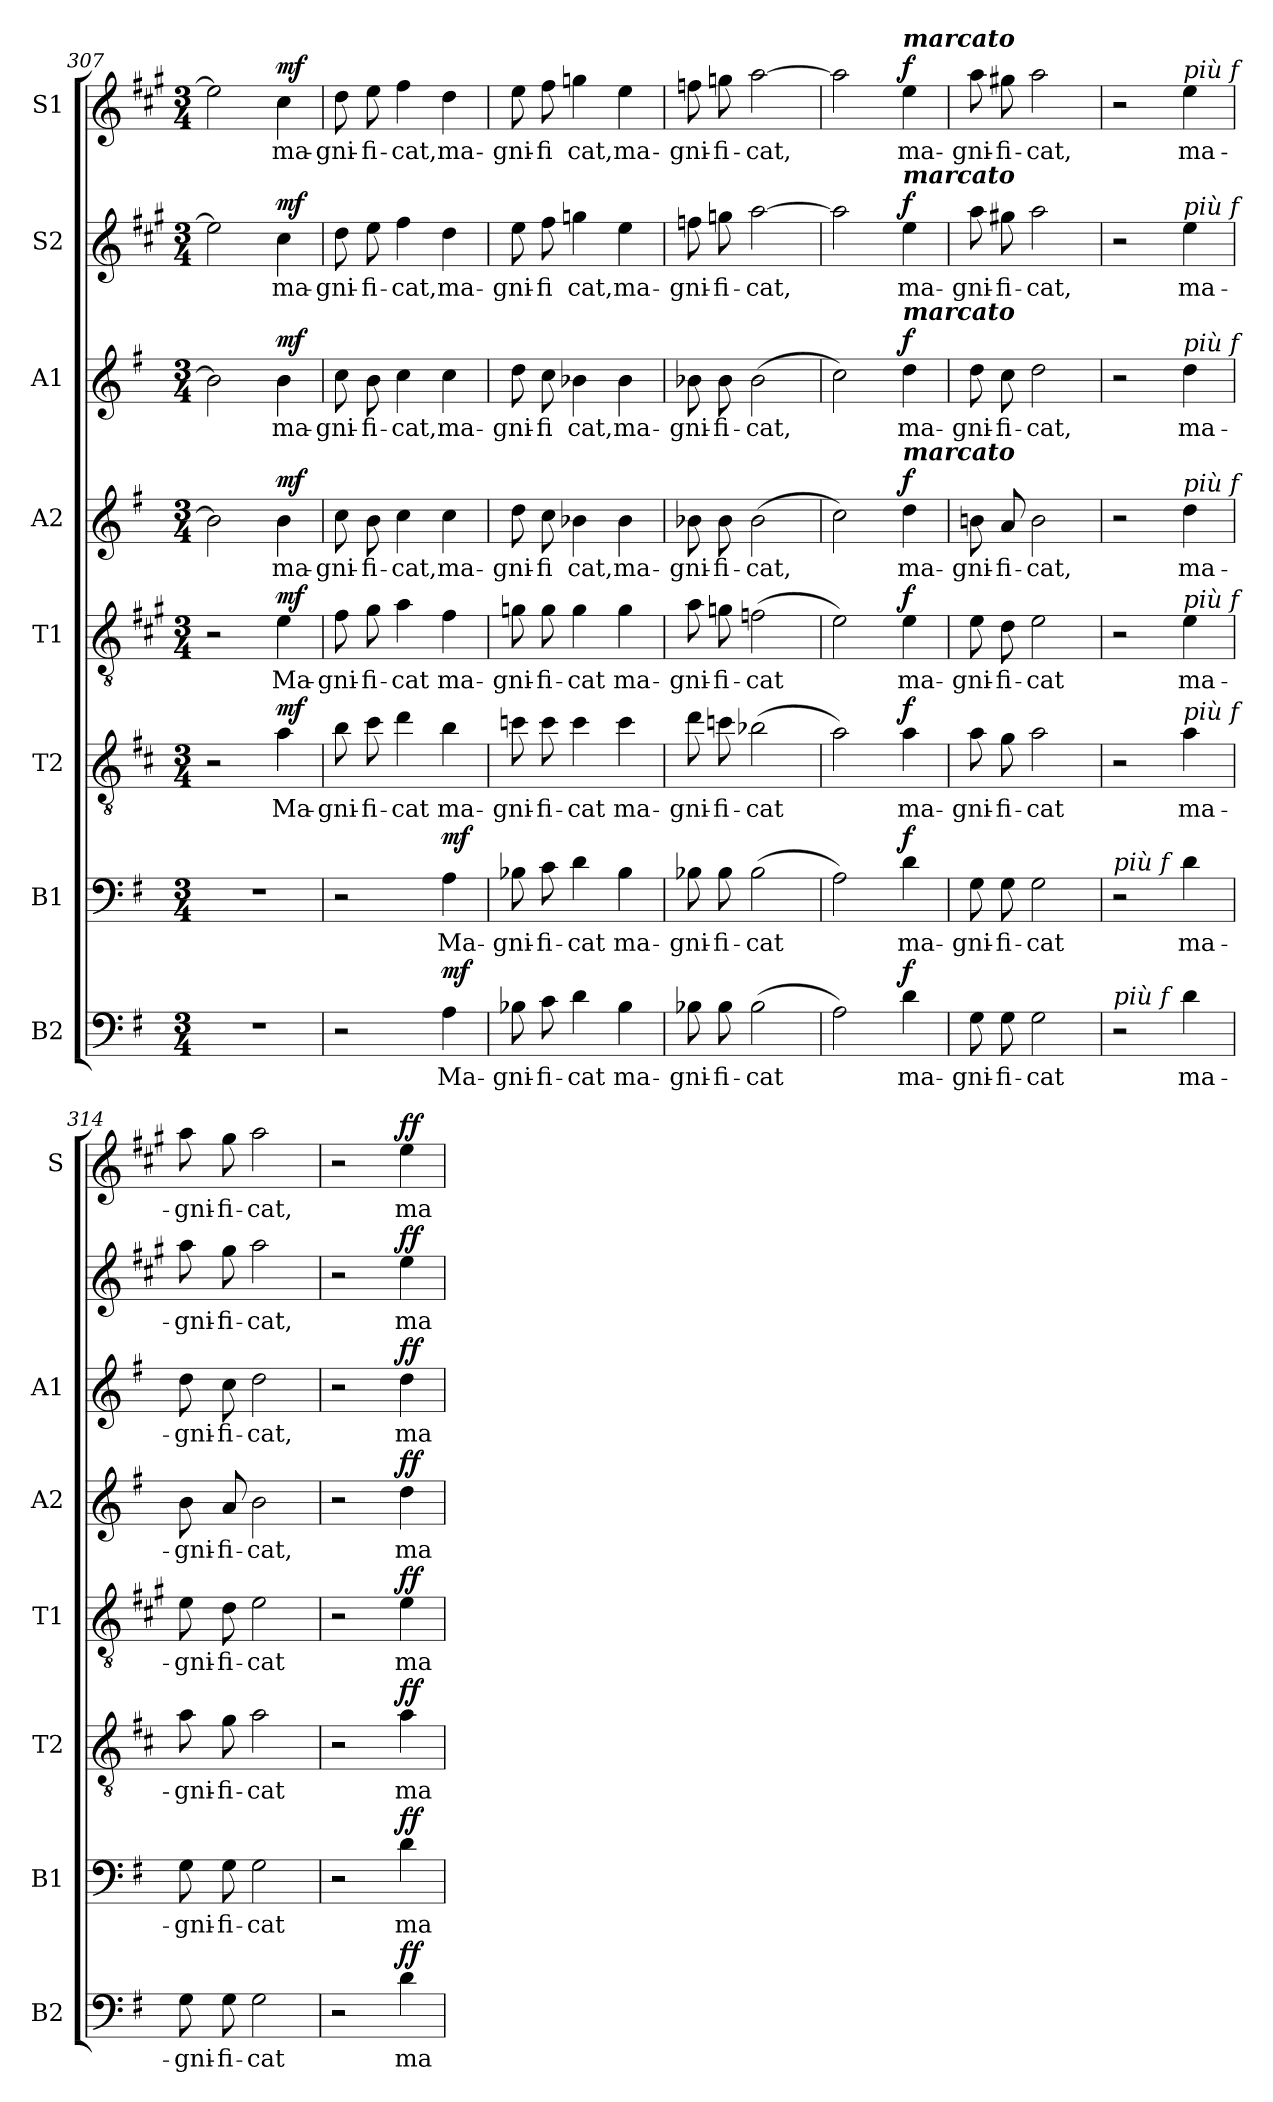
**kern	**text	**dynam	**kern	**text	**dynam	**kern	**text	**dynam	**kern	**text	**dynam	**kern	**text	**dynam	**kern	**text	**dynam	**kern	**text	**dynam	**kern	**text	**dynam
*part8	*part8	*part8	*part7	*part7	*part7	*part6	*part6	*part6	*part5	*part5	*part5	*part4	*part4	*part4	*part3	*part3	*part3	*part2	*part2	*part2	*part1	*part1	*part1
*staff8	*staff8	*staff8	*staff7	*staff7	*staff7	*staff6	*staff6	*staff6	*staff5	*staff5	*staff5	*staff4	*staff4	*staff4	*staff3	*staff3	*staff3	*staff2	*staff2	*staff2	*staff1	*staff1	*staff1
*I"B2	*	*	*I"B1	*	*	*I"T2	*	*	*I"T1	*	*	*I"A2	*	*	*I"A1	*	*	*I"S2	*	*	*I"S1	*	*
*I'B2	*	*	*I'B1	*	*	*I'T2	*	*	*I'T1	*	*	*I'A2	*	*	*I'A1	*	*	*	*	*	*I'S	*	*
*clefF4	*	*	*clefF4	*	*	*clefGv2	*	*	*clefGv2	*	*	*clefG2	*	*	*clefG2	*	*	*clefG2	*	*	*clefG2	*	*
*	*	*	*	*	*	*ITrd4c7	*	*	*ITrd1c2	*	*	*	*	*	*	*	*	*ITrd1c2	*	*	*ITrd1c2	*	*
*k[f#]	*	*	*k[f#]	*	*	*k[f#]	*	*	*k[f#]	*	*	*k[f#]	*	*	*k[f#]	*	*	*k[f#]	*	*	*k[f#]	*	*
*M3/4	*	*	*M3/4	*	*	*M3/4	*	*	*M3/4	*	*	*M3/4	*	*	*M3/4	*	*	*M3/4	*	*	*M3/4	*	*
=307	=307	=307	=307	=307	=307	=307	=307	=307	=307	=307	=307	=307	=307	=307	=307	=307	=307	=307	=307	=307	=307	=307	=307
2.r	.	.	2.r	.	.	2r	.	.	2r	.	.	2b\]	.	.	2b\]	.	.	2dd\]	.	.	2dd\]	.	.
!	!	!	!	!	!	!	!	!LO:DY:a	!	!	!LO:DY:a	!	!	!LO:DY:a	!	!	!LO:DY:a	!	!	!LO:DY:a	!	!	!LO:DY:a
.	.	.	.	.	.	4d\	Ma-	mf	4d\	Ma-	mf	4b\	ma-	mf	4b\	ma-	mf	4b\	ma-	mf	4b\	ma-	mf
=308	=308	=308	=308	=308	=308	=308	=308	=308	=308	=308	=308	=308	=308	=308	=308	=308	=308	=308	=308	=308	=308	=308	=308
2r	.	.	2r	.	.	8e\	-gni-	.	8e\	-gni-	.	8cc\	-gni-	.	8cc\	-gni-	.	8cc\	-gni-	.	8cc\	-gni-	.
.	.	.	.	.	.	8f#\	-fi-	.	8f#\	-fi-	.	8b\	-fi-	.	8b\	-fi-	.	8dd\	-fi-	.	8dd\	-fi-	.
.	.	.	.	.	.	4g\	-cat	.	4g\	-cat	.	4cc\	-cat,	.	4cc\	-cat,	.	4ee\	-cat,	.	4ee\	-cat,	.
!	!	!LO:DY:a	!	!	!LO:DY:a	!	!	!	!	!	!	!	!	!	!	!	!	!	!	!	!	!	!
4A\	Ma-	mf	4A\	Ma-	mf	4e\	ma-	.	4e\	ma-	.	4cc\	ma-	.	4cc\	ma-	.	4cc\	ma-	.	4cc\	ma-	.
!!LO:PB:g=z
=309	=309	=309	=309	=309	=309	=309	=309	=309	=309	=309	=309	=309	=309	=309	=309	=309	=309	=309	=309	=309	=309	=309	=309
8B-X\	-gni-	.	8B-X\	-gni-	.	8fn\	-gni-	.	8fn\	-gni-	.	8dd\	-gni-	.	8dd\	-gni-	.	8dd\	-gni-	.	8dd\	-gni-	.
8c\	-fi-	.	8c\	-fi-	.	8f\	-fi-	.	8f\	-fi-	.	8cc\	-fi	.	8cc\	-fi	.	8ee\	-fi	.	8ee\	-fi	.
4d\	-cat	.	4d\	-cat	.	4f\	-cat	.	4f\	-cat	.	4b-X\	cat,	.	4b-X\	cat,	.	4ffn\	cat,	.	4ffn\	cat,	.
4B-\	ma-	.	4B-\	ma-	.	4f\	ma-	.	4f\	ma-	.	4b-\	ma-	.	4b-\	ma-	.	4dd\	ma-	.	4dd\	ma-	.
=310	=310	=310	=310	=310	=310	=310	=310	=310	=310	=310	=310	=310	=310	=310	=310	=310	=310	=310	=310	=310	=310	=310	=310
8B-X\	-gni-	.	8B-X\	-gni-	.	8g\	-gni-	.	8g\	-gni-	.	8b-X\	-gni-	.	8b-X\	-gni-	.	8ee-X\	-gni-	.	8ee-X\	-gni-	.
8B-\	-fi-	.	8B-\	-fi-	.	8fn\	-fi-	.	8fn\	-fi-	.	8b-\	-fi-	.	8b-\	-fi-	.	8ffn\	-fi-	.	8ffn\	-fi-	.
(>2B-\	-cat	.	(>2B-\	-cat	.	(>2e-X\	-cat	.	(>2e-X\	-cat	.	(>2b-\	-cat,	.	(>2b-\	-cat,	.	[2gg\	-cat,	.	[2gg\	-cat,	.
=311	=311	=311	=311	=311	=311	=311	=311	=311	=311	=311	=311	=311	=311	=311	=311	=311	=311	=311	=311	=311	=311	=311	=311
2A\)	.	.	2A\)	.	.	2d\)	.	.	2d\)	.	.	2cc\)	.	.	2cc\)	.	.	2gg\]	.	.	2gg\]	.	.
!	!	!	!	!	!	!	!	!	!	!	!	!	!	!	!	!	!	!	!	!	!LO:TX:a:Bi:t=marcato	!	!
!	!	!	!	!	!	!	!	!	!	!	!	!	!	!	!	!	!	!LO:TX:a:Bi:t=marcato	!	!	!	!	!
!	!	!	!	!	!	!	!	!	!	!	!	!	!	!	!LO:TX:a:Bi:t=marcato	!	!	!	!	!	!	!	!
!	!	!	!	!	!	!	!	!	!	!	!	!LO:TX:a:Bi:t=marcato	!	!	!	!	!	!	!	!	!	!	!
!	!	!LO:DY:a	!	!	!LO:DY:a	!	!	!LO:DY:a	!	!	!LO:DY:a	!	!	!LO:DY:a	!	!	!LO:DY:a	!	!	!LO:DY:a	!	!	!LO:DY:a
4d\	ma-	f	4d\	ma-	f	4d\	ma-	f	4d\	ma-	f	4dd\	ma-	f	4dd\	ma-	f	4dd\	ma-	f	4dd\	ma-	f
=312	=312	=312	=312	=312	=312	=312	=312	=312	=312	=312	=312	=312	=312	=312	=312	=312	=312	=312	=312	=312	=312	=312	=312
8G\	-gni-	.	8G\	-gni-	.	8d\	-gni-	.	8d\	-gni-	.	8bn\	-gni-	.	8dd\	-gni-	.	8gg\	-gni-	.	8gg\	-gni-	.
8G\	-fi-	.	8G\	-fi-	.	8c\	-fi-	.	8c\	-fi-	.	8a/	-fi-	.	8cc\	-fi-	.	8ff#X\	-fi-	.	8ff#X\	-fi-	.
2G\	-cat	.	2G\	-cat	.	2d\	-cat	.	2d\	-cat	.	2b\	-cat,	.	2dd\	-cat,	.	2gg\	-cat,	.	2gg\	-cat,	.
=313	=313	=313	=313	=313	=313	=313	=313	=313	=313	=313	=313	=313	=313	=313	=313	=313	=313	=313	=313	=313	=313	=313	=313
!	!	!	!LO:TX:a:i:t=più f	!	!	!	!	!	!	!	!	!	!	!	!	!	!	!	!	!	!	!	!
!LO:TX:a:i:t=più f	!	!	!	!	!	!	!	!	!	!	!	!	!	!	!	!	!	!	!	!	!	!	!
2r	.	.	2r	.	.	2r	.	.	2r	.	.	2r	.	.	2r	.	.	2r	.	.	2r	.	.
!	!	!	!	!	!	!	!	!	!	!	!	!	!	!	!	!	!	!	!	!	!LO:TX:a:i:t=più f	!	!
!	!	!	!	!	!	!	!	!	!	!	!	!	!	!	!	!	!	!LO:TX:a:i:t=più f	!	!	!	!	!
!	!	!	!	!	!	!	!	!	!	!	!	!	!	!	!LO:TX:a:i:t=più f	!	!	!	!	!	!	!	!
!	!	!	!	!	!	!	!	!	!	!	!	!LO:TX:a:i:t=più f	!	!	!	!	!	!	!	!	!	!	!
!	!	!	!	!	!	!	!	!	!LO:TX:a:i:t=più f	!	!	!	!	!	!	!	!	!	!	!	!	!	!
!	!	!	!	!	!	!LO:TX:a:i:t=più f	!	!	!	!	!	!	!	!	!	!	!	!	!	!	!	!	!
4d\	ma-	.	4d\	ma-	.	4d\	ma-	.	4d\	ma-	.	4dd\	ma-	.	4dd\	ma-	.	4dd\	ma-	.	4dd\	ma-	.
!!LO:PB:g=z
=314	=314	=314	=314	=314	=314	=314	=314	=314	=314	=314	=314	=314	=314	=314	=314	=314	=314	=314	=314	=314	=314	=314	=314
8G\	-gni-	.	8G\	-gni-	.	8d\	-gni-	.	8d\	-gni-	.	8b\	-gni-	.	8dd\	-gni-	.	8gg\	-gni-	.	8gg\	-gni-	.
8G\	-fi-	.	8G\	-fi-	.	8c\	-fi-	.	8c\	-fi-	.	8a/	-fi-	.	8cc\	-fi-	.	8ff#\	-fi-	.	8ff#\	-fi-	.
2G\	-cat	.	2G\	-cat	.	2d\	-cat	.	2d\	-cat	.	2b\	-cat,	.	2dd\	-cat,	.	2gg\	-cat,	.	2gg\	-cat,	.
=315	=315	=315	=315	=315	=315	=315	=315	=315	=315	=315	=315	=315	=315	=315	=315	=315	=315	=315	=315	=315	=315	=315	=315
2r	.	.	2r	.	.	2r	.	.	2r	.	.	2r	.	.	2r	.	.	2r	.	.	2r	.	.
!	!	!LO:DY:a	!	!	!LO:DY:a	!	!	!LO:DY:a	!	!	!LO:DY:a	!	!	!LO:DY:a	!	!	!LO:DY:a	!	!	!LO:DY:a	!	!	!LO:DY:a
4d\	ma-	ff	4d\	ma-	ff	4d\	ma-	ff	4d\	ma-	ff	4dd\	ma-	ff	4dd\	ma-	ff	4dd\	ma-	ff	4dd\	ma-	ff
=	=	=	=	=	=	=	=	=	=	=	=	=	=	=	=	=	=	=	=	=	=	=	=
*-	*-	*-	*-	*-	*-	*-	*-	*-	*-	*-	*-	*-	*-	*-	*-	*-	*-	*-	*-	*-	*-	*-	*-
